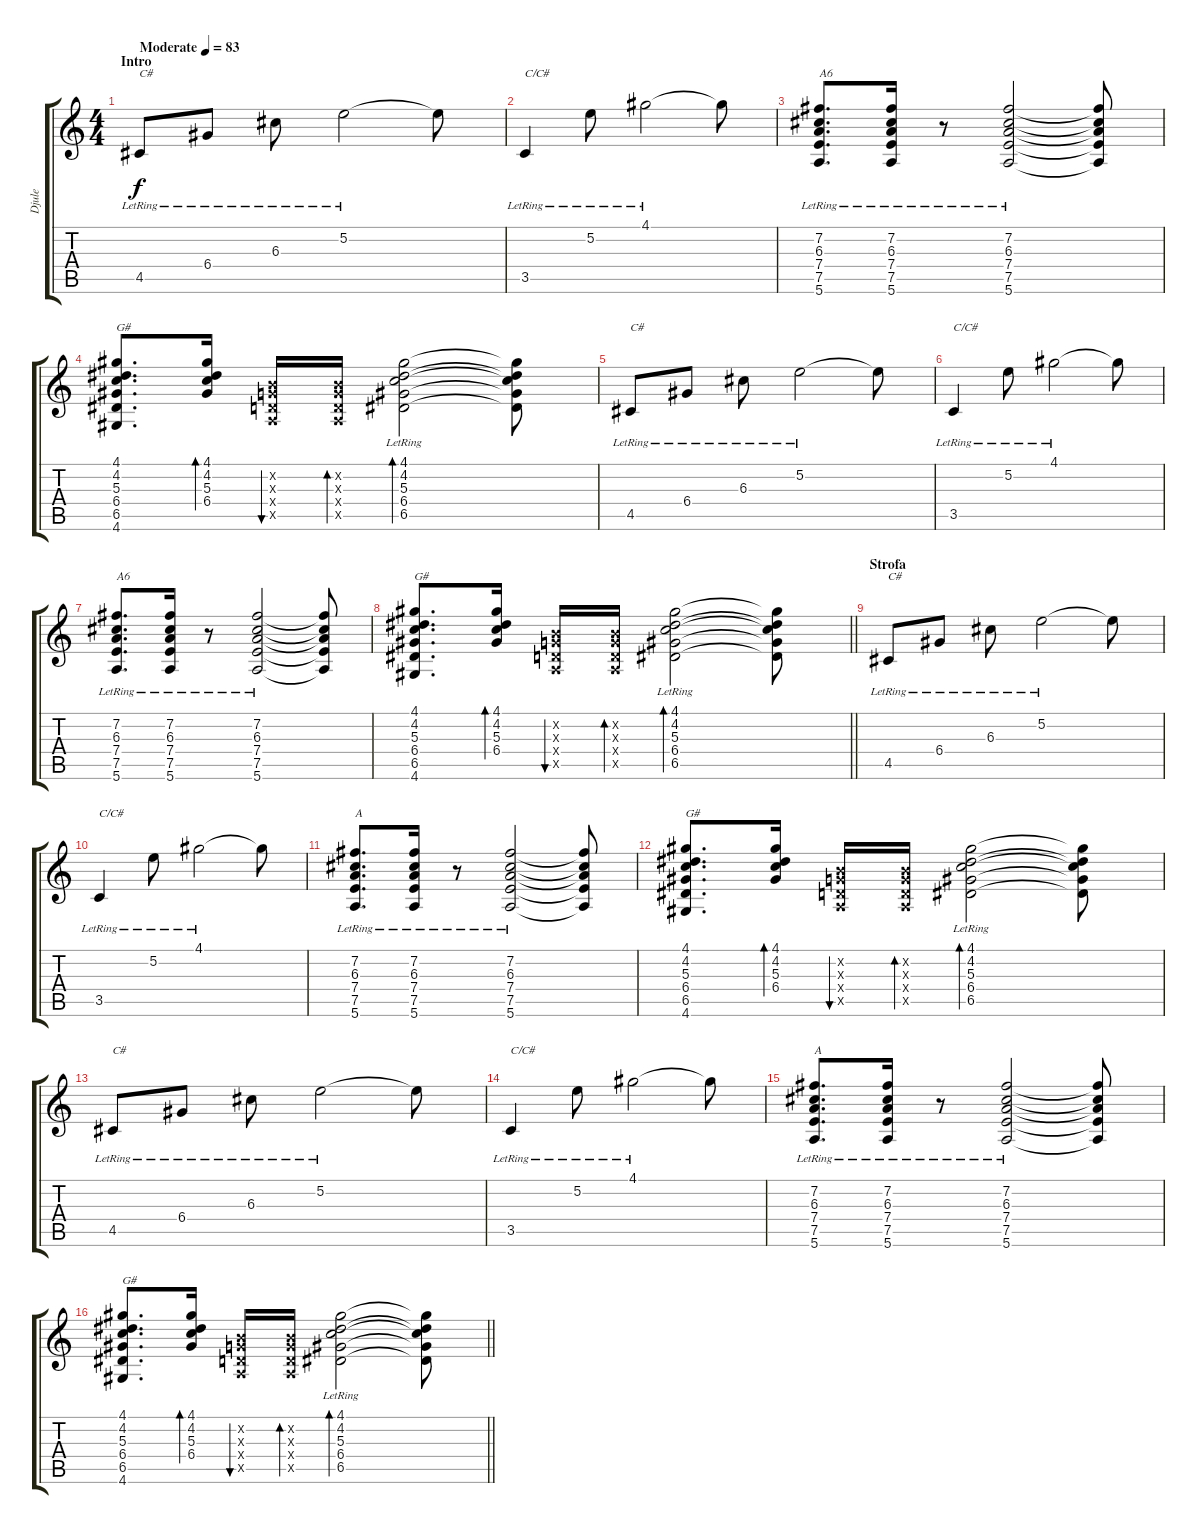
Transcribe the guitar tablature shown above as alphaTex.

\track ("Djule" "Djule") {instrument acousticguitarsteel}
\staff {score tabs}
\tuning (E4 B3 G3 D3 A2 E2) {hide}
\ts (4 4)
\section ("" "Intro")
\tempo (83 "Moderate")
\clef g2
\ks c
4.5{lr}.8{txt "C#" dy f instrument acousticguitarsteel} 6.4{lr}.8 6.3{lr}.8 5.2{lr}.2 5.2{t}.8 |
3.5{lr}.4{txt "C/C#"} 5.2{lr}.8 4.1{lr}.2 4.1{t}.8 |
(7.2{lr} 6.3{lr} 7.4{lr} 7.5{lr} 5.6{lr}).8{d txt "A6"} (7.2{lr} 6.3{lr} 7.4{lr} 7.5{lr} 5.6{lr}).16 r.8 (7.2{lr} 6.3{lr} 7.4{lr} 7.5{lr} 5.6{lr}).2 (7.2{t} 6.3{t} 7.4{t} 7.5{t} 5.6{t}).8 |
(4.1 4.2 5.3 6.4 6.5 4.6).8{d txt "G#"} (4.1 4.2 5.3 6.4).16{bd 120} (0.2{x} 0.3{x} 0.4{x} 0.5{x}).16{bu 60} (0.2{x} 0.3{x} 0.4{x} 0.5{x}).16{bd 60} (4.1{lr} 4.2{lr} 5.3{lr} 6.4{lr} 6.5{lr}).2{bd 60} (4.1{t} 4.2{t} 5.3{t} 6.4{t} 6.5{t}).8 |
4.5{lr}.8{txt "C#"} 6.4{lr}.8 6.3{lr}.8 5.2{lr}.2 5.2{t}.8 |
3.5{lr}.4{txt "C/C#"} 5.2{lr}.8 4.1{lr}.2 4.1{t}.8 |
(7.2{lr} 6.3{lr} 7.4{lr} 7.5{lr} 5.6{lr}).8{d txt "A6"} (7.2{lr} 6.3{lr} 7.4{lr} 7.5{lr} 5.6{lr}).16 r.8 (7.2{lr} 6.3{lr} 7.4{lr} 7.5{lr} 5.6{lr}).2 (7.2{t} 6.3{t} 7.4{t} 7.5{t} 5.6{t}).8 |
\barLineRight lightlight
(4.1 4.2 5.3 6.4 6.5 4.6).8{d txt "G#"} (4.1 4.2 5.3 6.4).16{bd 120} (0.2{x} 0.3{x} 0.4{x} 0.5{x}).16{bu 60} (0.2{x} 0.3{x} 0.4{x} 0.5{x}).16{bd 60} (4.1{lr} 4.2{lr} 5.3{lr} 6.4{lr} 6.5{lr}).2{bd 60} (4.1{t} 4.2{t} 5.3{t} 6.4{t} 6.5{t}).8 |
\section ("" "Strofa")
4.5{lr}.8{txt "C#"} 6.4{lr}.8 6.3{lr}.8 5.2{lr}.2 5.2{t}.8 |
3.5{lr}.4{txt "C/C#"} 5.2{lr}.8 4.1{lr}.2 4.1{t}.8 |
(7.2{lr} 6.3{lr} 7.4{lr} 7.5{lr} 5.6{lr}).8{d txt "A"} (7.2{lr} 6.3{lr} 7.4{lr} 7.5{lr} 5.6{lr}).16 r.8 (7.2{lr} 6.3{lr} 7.4{lr} 7.5{lr} 5.6{lr}).2 (7.2{t} 6.3{t} 7.4{t} 7.5{t} 5.6{t}).8 |
(4.1 4.2 5.3 6.4 6.5 4.6).8{d txt "G#"} (4.1 4.2 5.3 6.4).16{bd 120} (0.2{x} 0.3{x} 0.4{x} 0.5{x}).16{bu 60} (0.2{x} 0.3{x} 0.4{x} 0.5{x}).16{bd 60} (4.1{lr} 4.2{lr} 5.3{lr} 6.4{lr} 6.5{lr}).2{bd 60} (4.1{t} 4.2{t} 5.3{t} 6.4{t} 6.5{t}).8 |
4.5{lr}.8{txt "C#"} 6.4{lr}.8 6.3{lr}.8 5.2{lr}.2 5.2{t}.8 |
3.5{lr}.4{txt "C/C#"} 5.2{lr}.8 4.1{lr}.2 4.1{t}.8 |
(7.2{lr} 6.3{lr} 7.4{lr} 7.5{lr} 5.6{lr}).8{d txt "A"} (7.2{lr} 6.3{lr} 7.4{lr} 7.5{lr} 5.6{lr}).16 r.8 (7.2{lr} 6.3{lr} 7.4{lr} 7.5{lr} 5.6{lr}).2 (7.2{t} 6.3{t} 7.4{t} 7.5{t} 5.6{t}).8 |
\barLineRight lightlight
(4.1 4.2 5.3 6.4 6.5 4.6).8{d txt "G#"} (4.1 4.2 5.3 6.4).16{bd 120} (0.2{x} 0.3{x} 0.4{x} 0.5{x}).16{bu 60} (0.2{x} 0.3{x} 0.4{x} 0.5{x}).16{bd 60} (4.1{lr} 4.2{lr} 5.3{lr} 6.4{lr} 6.5{lr}).2{bd 60} (4.1{t} 4.2{t} 5.3{t} 6.4{t} 6.5{t}).8
